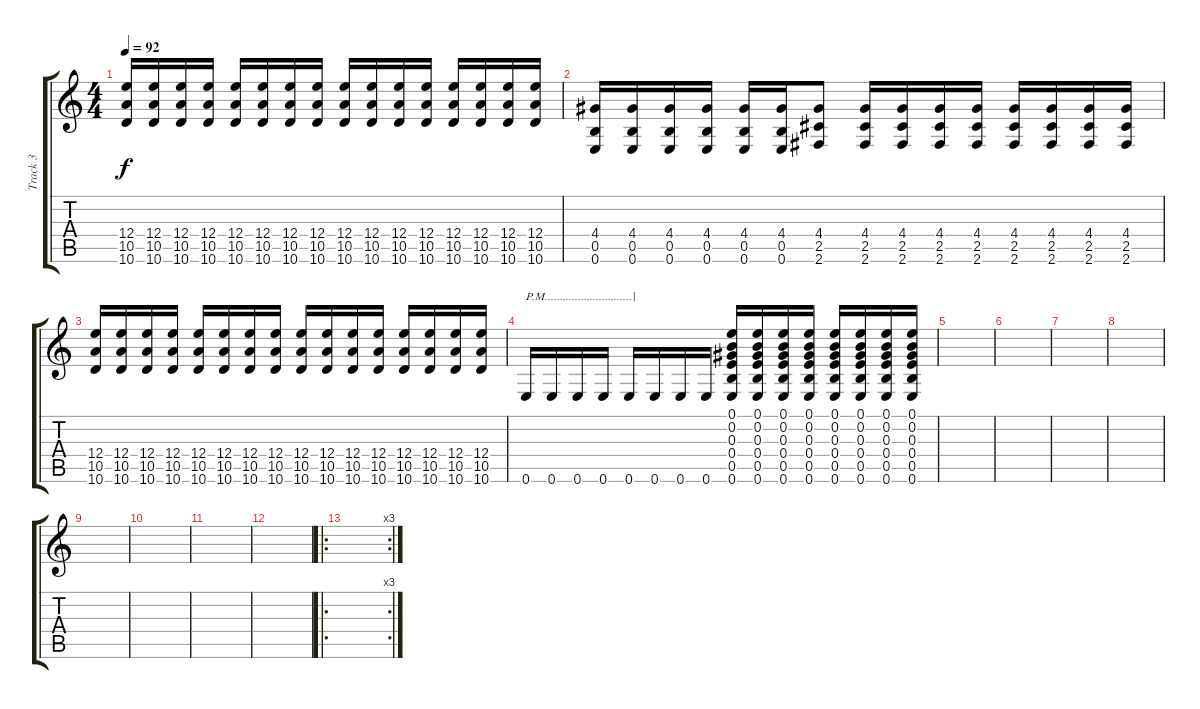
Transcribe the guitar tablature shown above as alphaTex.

\track ("Track 3" "Track 3") {instrument distortionguitar}
\staff {score tabs}
\tuning (E4 B3 Ab3 E3 B2 E2) {hide}
\ts (4 4)
\tempo 92
\clef g2
\ks c
(12.4 10.5 10.6).16{dy f} (12.4 10.5 10.6).16 (12.4 10.5 10.6).16 (12.4 10.5 10.6).16 (12.4 10.5 10.6).16 (12.4 10.5 10.6).16 (12.4 10.5 10.6).16 (12.4 10.5 10.6).16 (12.4 10.5 10.6).16 (12.4 10.5 10.6).16 (12.4 10.5 10.6).16 (12.4 10.5 10.6).16 (12.4 10.5 10.6).16 (12.4 10.5 10.6).16 (12.4 10.5 10.6).16 (12.4 10.5 10.6).16 |
(4.4 0.5 0.6).16 (4.4 0.5 0.6).16 (4.4 0.5 0.6).16 (4.4 0.5 0.6).16 (4.4 0.5 0.6).16 (4.4 0.5 0.6).16 (4.4 2.5 2.6).8 (4.4 2.5 2.6).16 (4.4 2.5 2.6).16 (4.4 2.5 2.6).16 (4.4 2.5 2.6).16 (4.4 2.5 2.6).16 (4.4 2.5 2.6).16 (4.4 2.5 2.6).16 (4.4 2.5 2.6).16 |
(12.4 10.5 10.6).16 (12.4 10.5 10.6).16 (12.4 10.5 10.6).16 (12.4 10.5 10.6).16 (12.4 10.5 10.6).16 (12.4 10.5 10.6).16 (12.4 10.5 10.6).16 (12.4 10.5 10.6).16 (12.4 10.5 10.6).16 (12.4 10.5 10.6).16 (12.4 10.5 10.6).16 (12.4 10.5 10.6).16 (12.4 10.5 10.6).16 (12.4 10.5 10.6).16 (12.4 10.5 10.6).16 (12.4 10.5 10.6).16 |
0.6.16{txt "P.M.............................|"} 0.6.16 0.6.16 0.6.16 0.6.16 0.6.16 0.6.16 0.6.16 (0.1 0.2 0.3 0.4 0.5 0.6).16 (0.1 0.2 0.3 0.4 0.5 0.6).16 (0.1 0.2 0.3 0.4 0.5 0.6).16 (0.1 0.2 0.3 0.4 0.5 0.6).16 (0.1 0.2 0.3 0.4 0.5 0.6).16 (0.1 0.2 0.3 0.4 0.5 0.6).16 (0.1 0.2 0.3 0.4 0.5 0.6).16 (0.1 0.2 0.3 0.4 0.5 0.6).16 |
|
|
|
|
|
|
|
|
\ro
\rc 3
